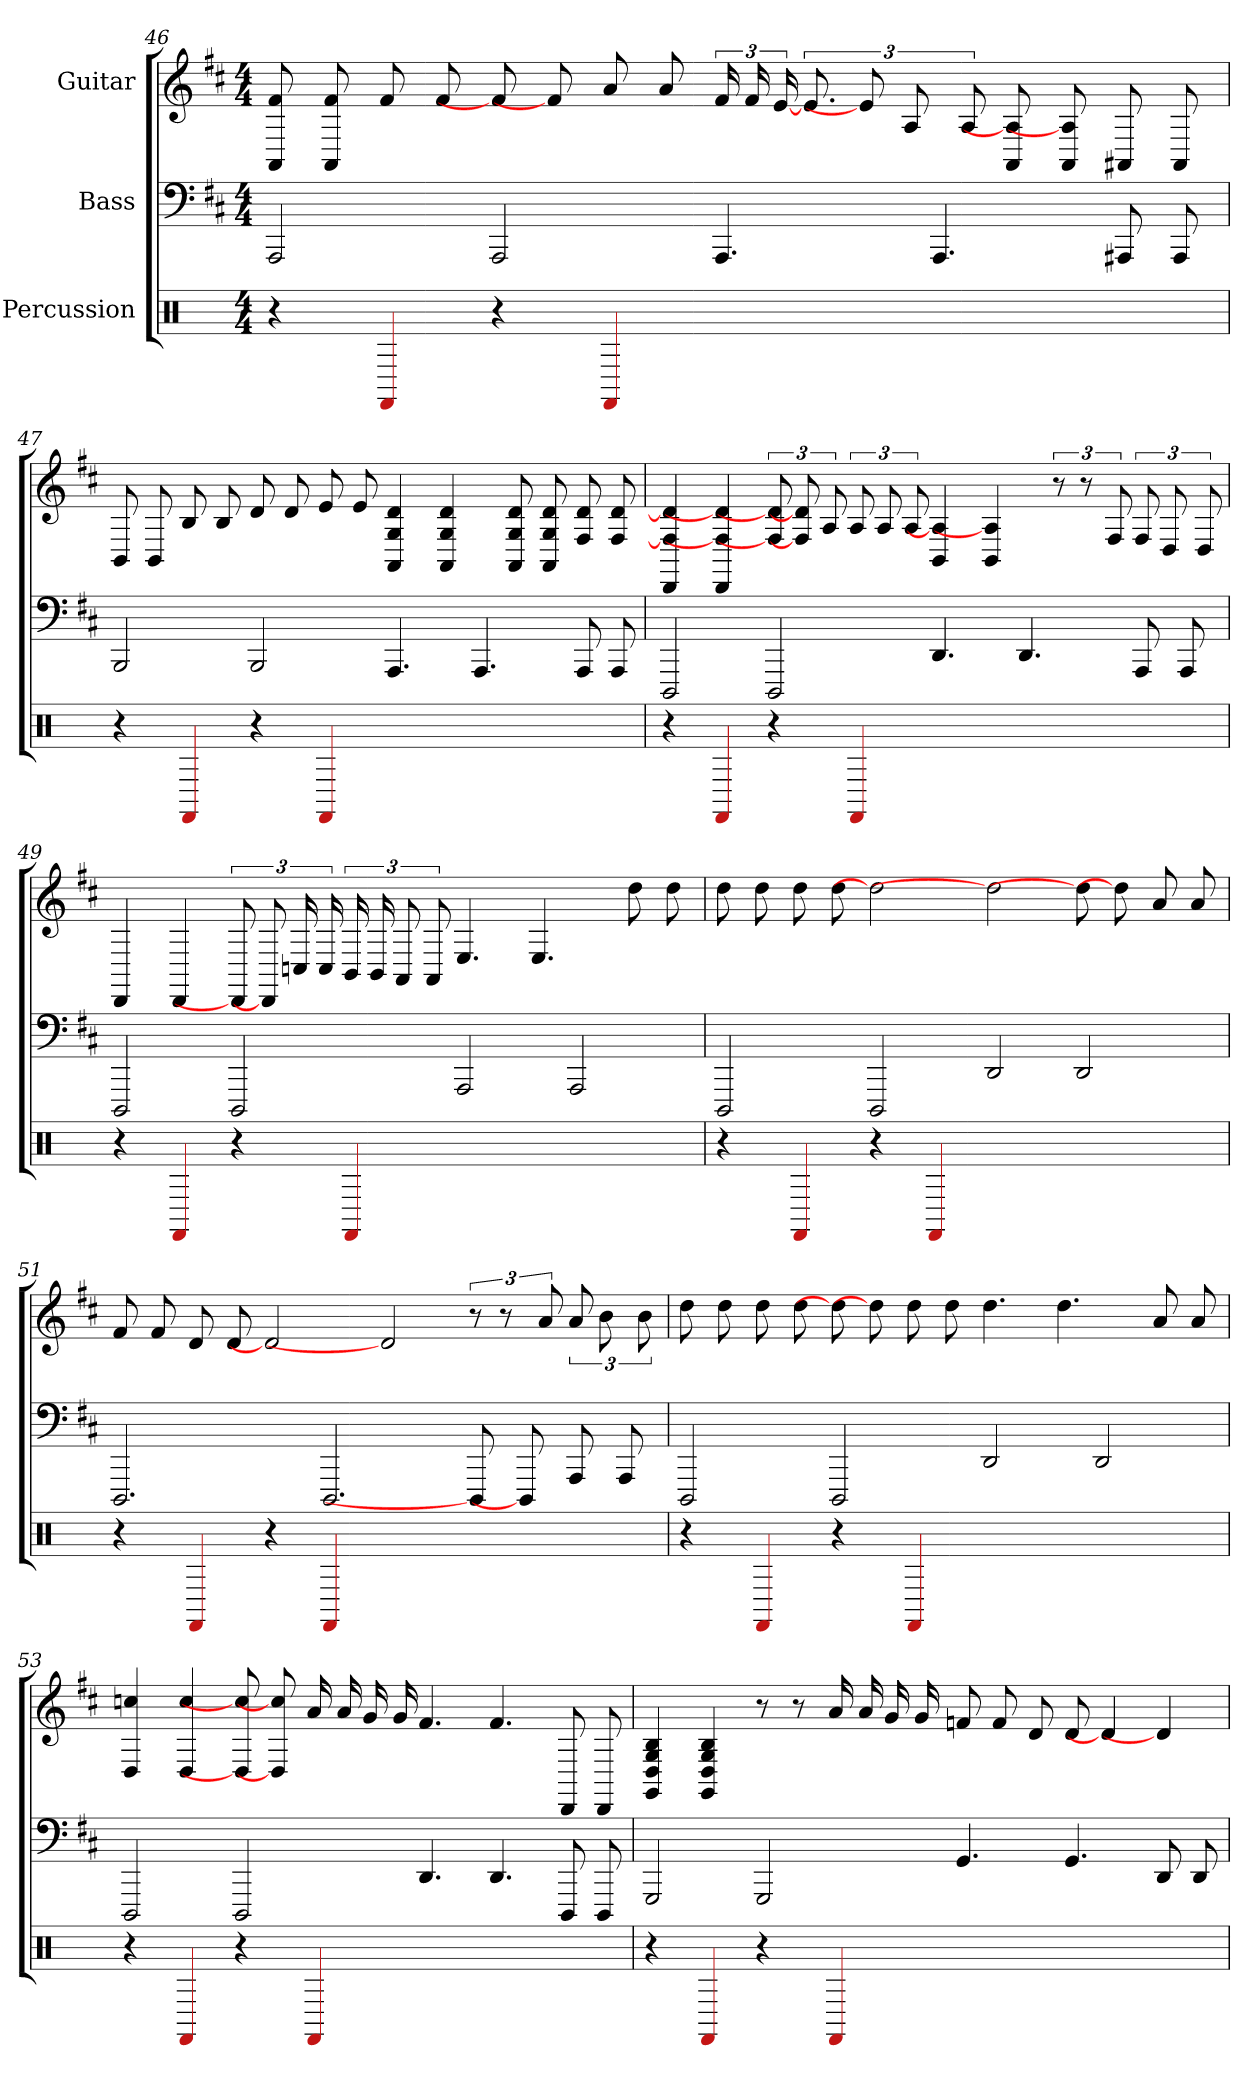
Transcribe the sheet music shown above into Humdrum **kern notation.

**kern	**kern	**kern
*part3	*part2	*part1
*staff3	*staff2	*staff1
*I"Percussion	*I"Bass	*I"Guitar
*clefX	*	*
*k[]	*k[f#c#]	*k[f#c#]
*M4/4	*M4/4	*M4/4
=46	=46	=46
4r	2AAA	8f# 8AA
.	.	8f# 8AA
4FF#	.	8f#
.	.	8f#
4r	2AAA	8f#]
.	.	8f#]
4FF#	.	8a
.	.	8a
1ryy	4.AAA	24f#
.	.	24f#
.	.	[24e
.	.	12.e
.	.	12e]
.	.	12A
.	4.AAA	.
.	.	12A
.	.	8A] 8AA
.	.	8A] 8AA
.	8AAA#	8AA#
.	8AAA#	8AA#
=47	=47	=47
4r	2BBB	8BB
.	.	8BB
4FF#	.	8B
.	.	8B
4r	2BBB	8d
.	.	8d
4FF#	.	8e
.	.	8e
1ryy	4.AAA	4d 4G 4AA
.	.	4d 4G 4AA
.	4.AAA	.
.	.	8d 8G 8AA
.	.	8d 8G 8AA
.	8AAA	8d 8F#
.	8AAA	8d 8F#
=48	=48	=48
4r	2DDD	4d] 4F#] 4DD
4FF#	.	4d] 4F#] 4DD
4r	2DDD	12d] 12F#]
.	.	12d] 12F#]
.	.	12A
4FF#	.	12A
.	.	12A
.	.	12A
1ryy	4.DD	4A] 4BB
.	.	4A] 4BB
.	4.DD	.
.	.	12r
.	.	12r
.	.	12F#
.	8AAA	12F#
.	.	12D
.	8AAA	.
.	.	12D
=49	=49	=49
4r	2DDD	4DD
4FF#	.	4DD
4r	2DDD	12DD]
.	.	12DD]
.	.	24C
.	.	24C
4FF#	.	24BB
.	.	24BB
.	.	12AA
.	.	12AA
1ryy	2AAA	4.E
.	.	4.E
.	2AAA	.
.	.	8dd
.	.	8dd
=50	=50	=50
4r	2DDD	8dd
.	.	8dd
4FF#	.	8dd
.	.	8dd
4r	2DDD	2dd]
4FF#	.	.
1ryy	2DD	2dd]
.	2DD	8dd]
.	.	8dd]
.	.	8a
.	.	8a
=51	=51	=51
4r	2.DDD	8f#
.	.	8f#
4FF#	.	8d
.	.	8d
4r	.	2d]
4FF#	2.DDD	.
1ryy	.	2d]
.	8DDD]	12r
.	.	12r
.	8DDD]	.
.	.	12a
.	8AAA	12a
.	.	12b
.	8AAA	.
.	.	12b
=52	=52	=52
4r	2DDD	8dd
.	.	8dd
4FF#	.	8dd
.	.	8dd
4r	2DDD	8dd]
.	.	8dd]
4FF#	.	8dd
.	.	8dd
1ryy	2DD	4.dd
.	.	4.dd
.	2DD	.
.	.	8a
.	.	8a
=53	=53	=53
4r	2DDD	4cc 4D
4FF#	.	4cc 4D
4r	2DDD	8cc] 8D]
.	.	8cc] 8D]
4FF#	.	16a
.	.	16a
.	.	16g
.	.	16g
1ryy	4.DD	4.f#
.	4.DD	4.f#
.	8DDD	8DD
.	8DDD	8DD
=54	=54	=54
4r	2GGG	4B 4G 4D 4GG
4FF#	.	4B 4G 4D 4GG
4r	2GGG	8r
.	.	8r
4FF#	.	16a
.	.	16a
.	.	16g
.	.	16g
1ryy	4.GG	8f
.	.	8f
.	.	8d
.	4.GG	8d
.	.	4d]
.	8DD	4d]
.	8DD	.
=	=	=
*-	*-	*-
